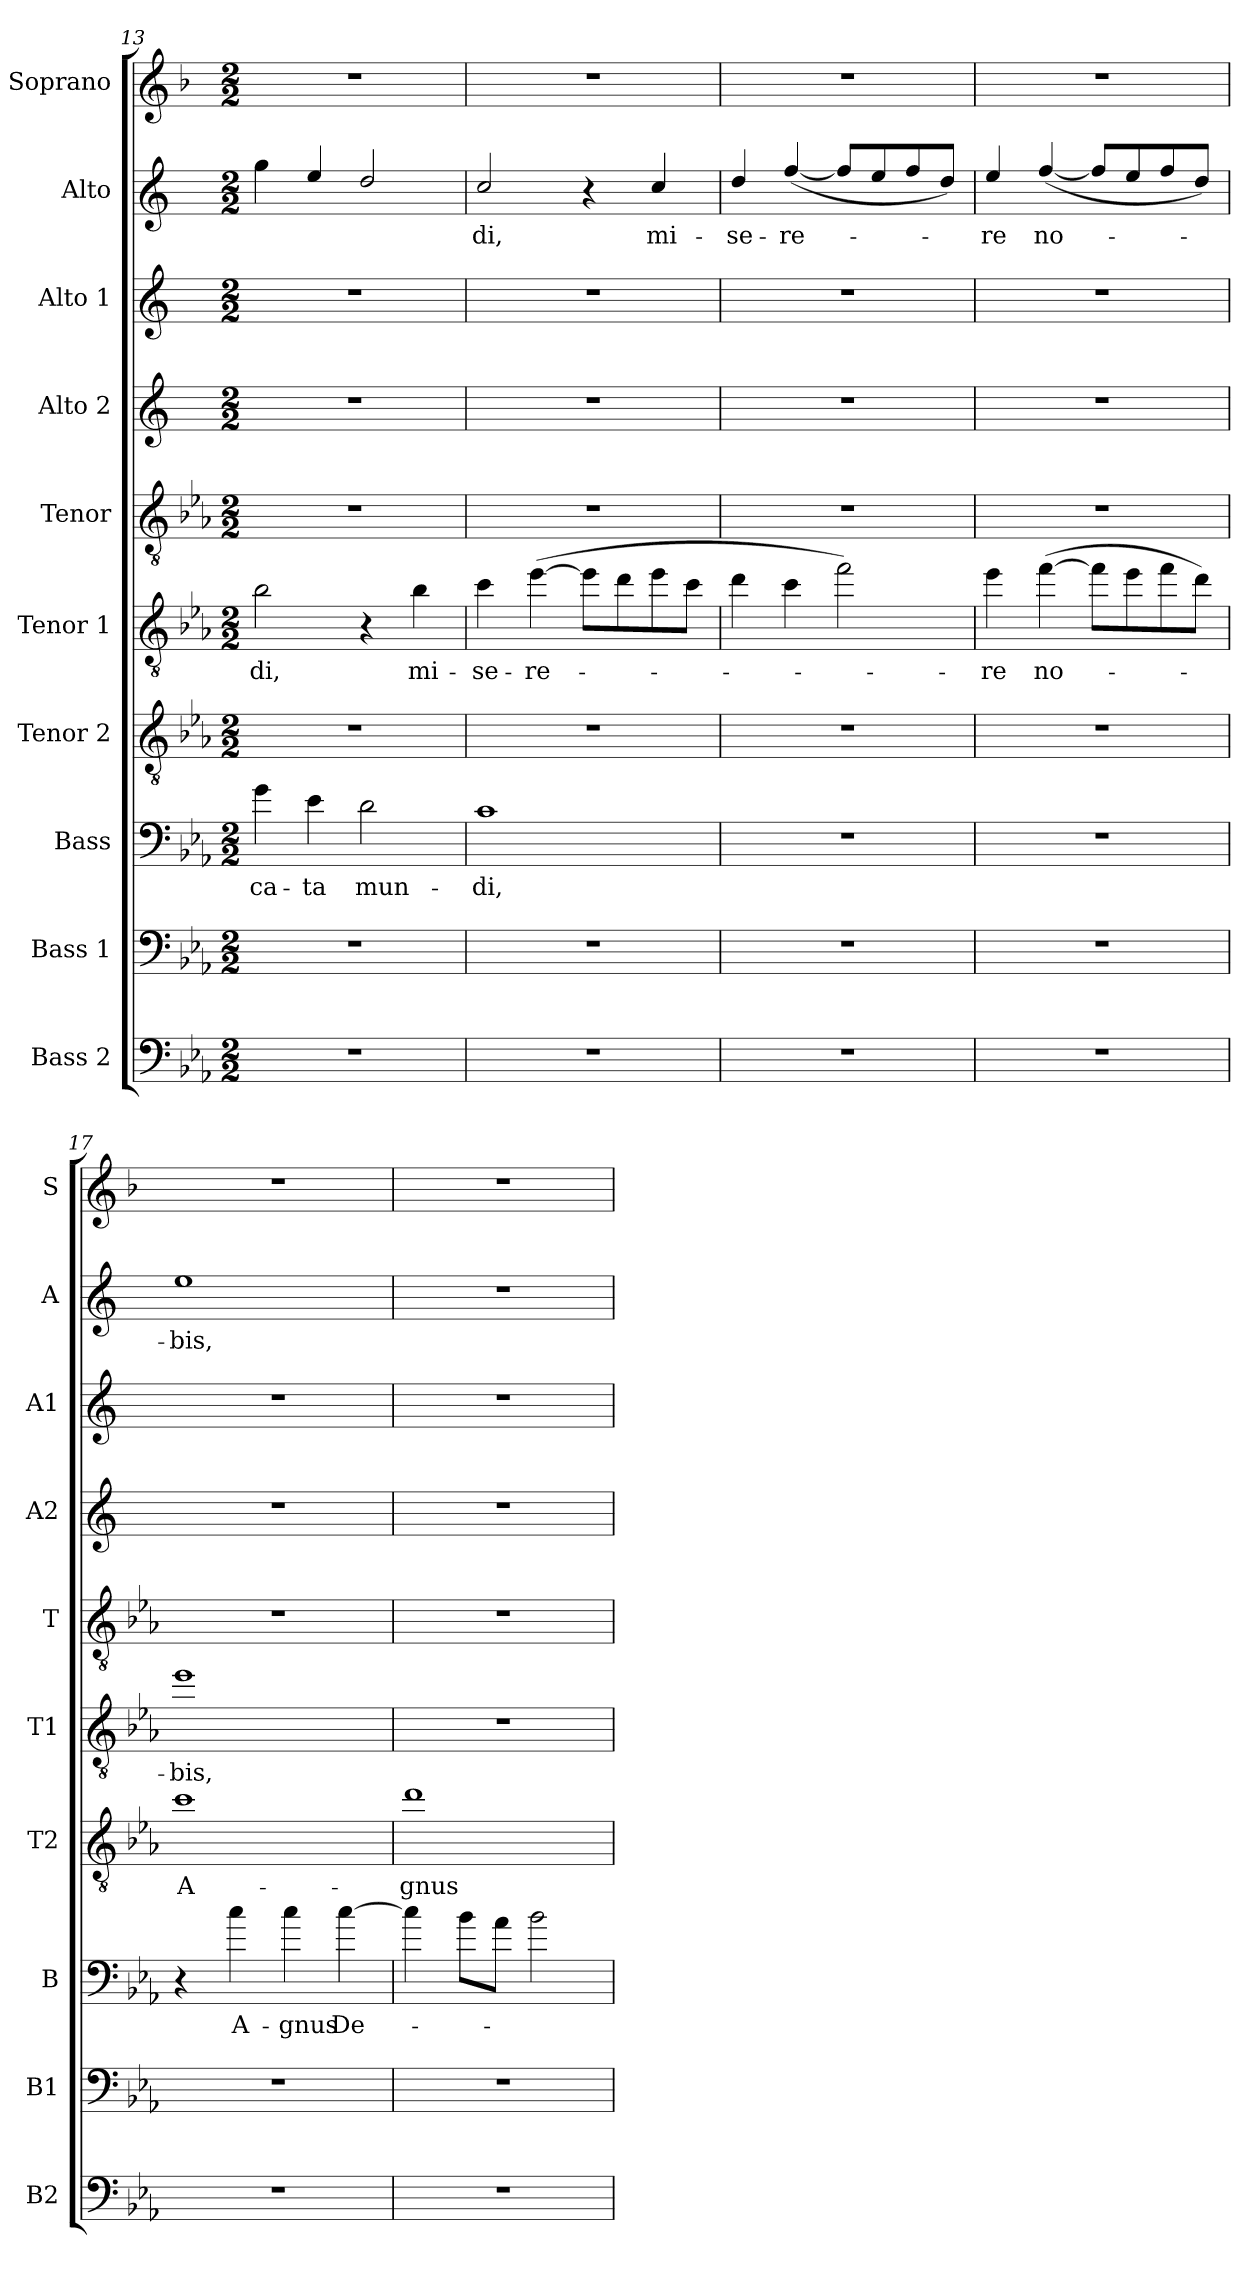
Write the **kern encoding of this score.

**kern	**kern	**kern	**text	**kern	**text	**kern	**text	**kern	**kern	**kern	**kern	**text	**kern
*part10	*part9	*part8	*part8	*part7	*part7	*part6	*part6	*part5	*part4	*part3	*part2	*part2	*part1
*staff10	*staff9	*staff8	*staff8	*staff7	*staff7	*staff6	*staff6	*staff5	*staff4	*staff3	*staff2	*staff2	*staff1
*I"Bass 2	*I"Bass 1	*I"Bass	*	*I"Tenor 2	*	*I"Tenor 1	*	*I"Tenor	*I"Alto 2	*I"Alto 1	*I"Alto	*	*I"Soprano
*I'B2	*I'B1	*I'B	*	*I'T2	*	*I'T1	*	*I'T	*I'A2	*I'A1	*I'A	*	*I'S
*clefF4	*clefF4	*clefF4	*	*clefGv2	*	*clefGv2	*	*clefGv2	*clefG2	*clefG2	*clefG2	*	*clefG2
*ITrd12c21	*ITrd12c21	*ITrd12c21	*	*ITrd8c14	*	*ITrd8c14	*	*ITrd8c14	*ITrd5c9	*ITrd5c9	*ITrd5c9	*	*ITrd1c2
*k[b-e-a-]	*k[b-e-a-]	*k[b-e-a-]	*	*k[b-e-a-]	*	*k[b-e-a-]	*	*k[b-e-a-]	*k[b-e-a-]	*k[b-e-a-]	*k[b-e-a-]	*	*k[b-e-a-]
*c:	*c:	*c:	*	*c:	*	*c:	*	*c:	*c:	*c:	*c:	*	*c:
*M2/2	*M2/2	*M2/2	*	*M2/2	*	*M2/2	*	*M2/2	*M2/2	*M2/2	*M2/2	*	*M2/2
=13	=13	=13	=13	=13	=13	=13	=13	=13	=13	=13	=13	=13	=13
!	!	!	!LO:LY:b	!	!	!	!LO:LY:b	!	!	!	!	!	!
1r	1r	4G\	-ca-	1r	.	2B-\	-di,	1r	1r	1r	4b-\	.	1r
!	!	!	!LO:LY:b	!	!	!	!	!	!	!	!	!	!
.	.	4E-\	-ta	.	.	.	.	.	.	.	4g/	.	.
!	!	!	!LO:LY:b	!	!	!	!	!	!	!	!	!	!
.	.	2D\	mun-	.	.	4r	.	.	.	.	2f/	.	.
!	!	!	!	!	!	!	!LO:LY:b	!	!	!	!	!	!
.	.	.	.	.	.	4B-\	mi-	.	.	.	.	.	.
=14	=14	=14	=14	=14	=14	=14	=14	=14	=14	=14	=14	=14	=14
!	!	!	!LO:LY:b	!	!	!	!LO:LY:b	!	!	!	!	!LO:LY:b	!
1r	1r	1C	-di,	1r	.	4c\	-se-	1r	1r	1r	2e-/	-di,	1r
!	!	!	!	!	!	!	!LO:LY:b	!	!	!	!	!	!
.	.	.	.	.	.	(>[4e-\	-re-	.	.	.	.	.	.
.	.	.	.	.	.	8e-\L]	.	.	.	.	4r	.	.
.	.	.	.	.	.	8d\	.	.	.	.	.	.	.
!	!	!	!	!	!	!	!	!	!	!	!	!LO:LY:b	!
.	.	.	.	.	.	8e-\	.	.	.	.	4e-/	mi-	.
.	.	.	.	.	.	8c\J	.	.	.	.	.	.	.
!!LO:PB:g=z
=15	=15	=15	=15	=15	=15	=15	=15	=15	=15	=15	=15	=15	=15
!	!	!	!	!	!	!	!	!	!	!	!	!LO:LY:b	!
1r	1r	1r	.	1r	.	4d\	.	1r	1r	1r	4f/	-se-	1r
!	!	!	!	!	!	!	!	!	!	!	!	!LO:LY:b	!
.	.	.	.	.	.	4c\	.	.	.	.	(<[4a-/	-re-	.
.	.	.	.	.	.	2f\)	.	.	.	.	8a-/L]	.	.
.	.	.	.	.	.	.	.	.	.	.	8g/	.	.
.	.	.	.	.	.	.	.	.	.	.	8a-/	.	.
.	.	.	.	.	.	.	.	.	.	.	8f/J)	.	.
=16	=16	=16	=16	=16	=16	=16	=16	=16	=16	=16	=16	=16	=16
!	!	!	!	!	!	!	!LO:LY:b	!	!	!	!	!LO:LY:b	!
1r	1r	1r	.	1r	.	4e-\	-re	1r	1r	1r	4g/	-re	1r
!	!	!	!	!	!	!	!LO:LY:b	!	!	!	!	!LO:LY:b	!
.	.	.	.	.	.	(>[4f\	no-	.	.	.	(<[4a-/	no-	.
.	.	.	.	.	.	8f\L]	.	.	.	.	8a-/L]	.	.
.	.	.	.	.	.	8e-\	.	.	.	.	8g/	.	.
.	.	.	.	.	.	8f\	.	.	.	.	8a-/	.	.
.	.	.	.	.	.	8d\J)	.	.	.	.	8f/J)	.	.
=17	=17	=17	=17	=17	=17	=17	=17	=17	=17	=17	=17	=17	=17
!	!	!	!	!	!LO:LY:b	!	!LO:LY:b	!	!	!	!	!LO:LY:b	!
1r	1r	4r	.	1c	A-	1e-	-bis,	1r	1r	1r	1g	-bis,	1r
!	!	!	!LO:LY:b	!	!	!	!	!	!	!	!	!	!
.	.	4c\	A-	.	.	.	.	.	.	.	.	.	.
!	!	!	!LO:LY:b	!	!	!	!	!	!	!	!	!	!
.	.	4c\	-gnus	.	.	.	.	.	.	.	.	.	.
!	!	!	!LO:LY:b	!	!	!	!	!	!	!	!	!	!
.	.	[4c\	De-	.	.	.	.	.	.	.	.	.	.
=18	=18	=18	=18	=18	=18	=18	=18	=18	=18	=18	=18	=18	=18
!	!	!	!	!	!LO:LY:b	!	!	!	!	!	!	!	!
1r	1r	4c\]	.	1d	-gnus	1r	.	1r	1r	1r	1r	.	1r
.	.	8B-\L	.	.	.	.	.	.	.	.	.	.	.
.	.	8A-\J	.	.	.	.	.	.	.	.	.	.	.
.	.	2B-\	.	.	.	.	.	.	.	.	.	.	.
=	=	=	=	=	=	=	=	=	=	=	=	=	=
*-	*-	*-	*-	*-	*-	*-	*-	*-	*-	*-	*-	*-	*-
